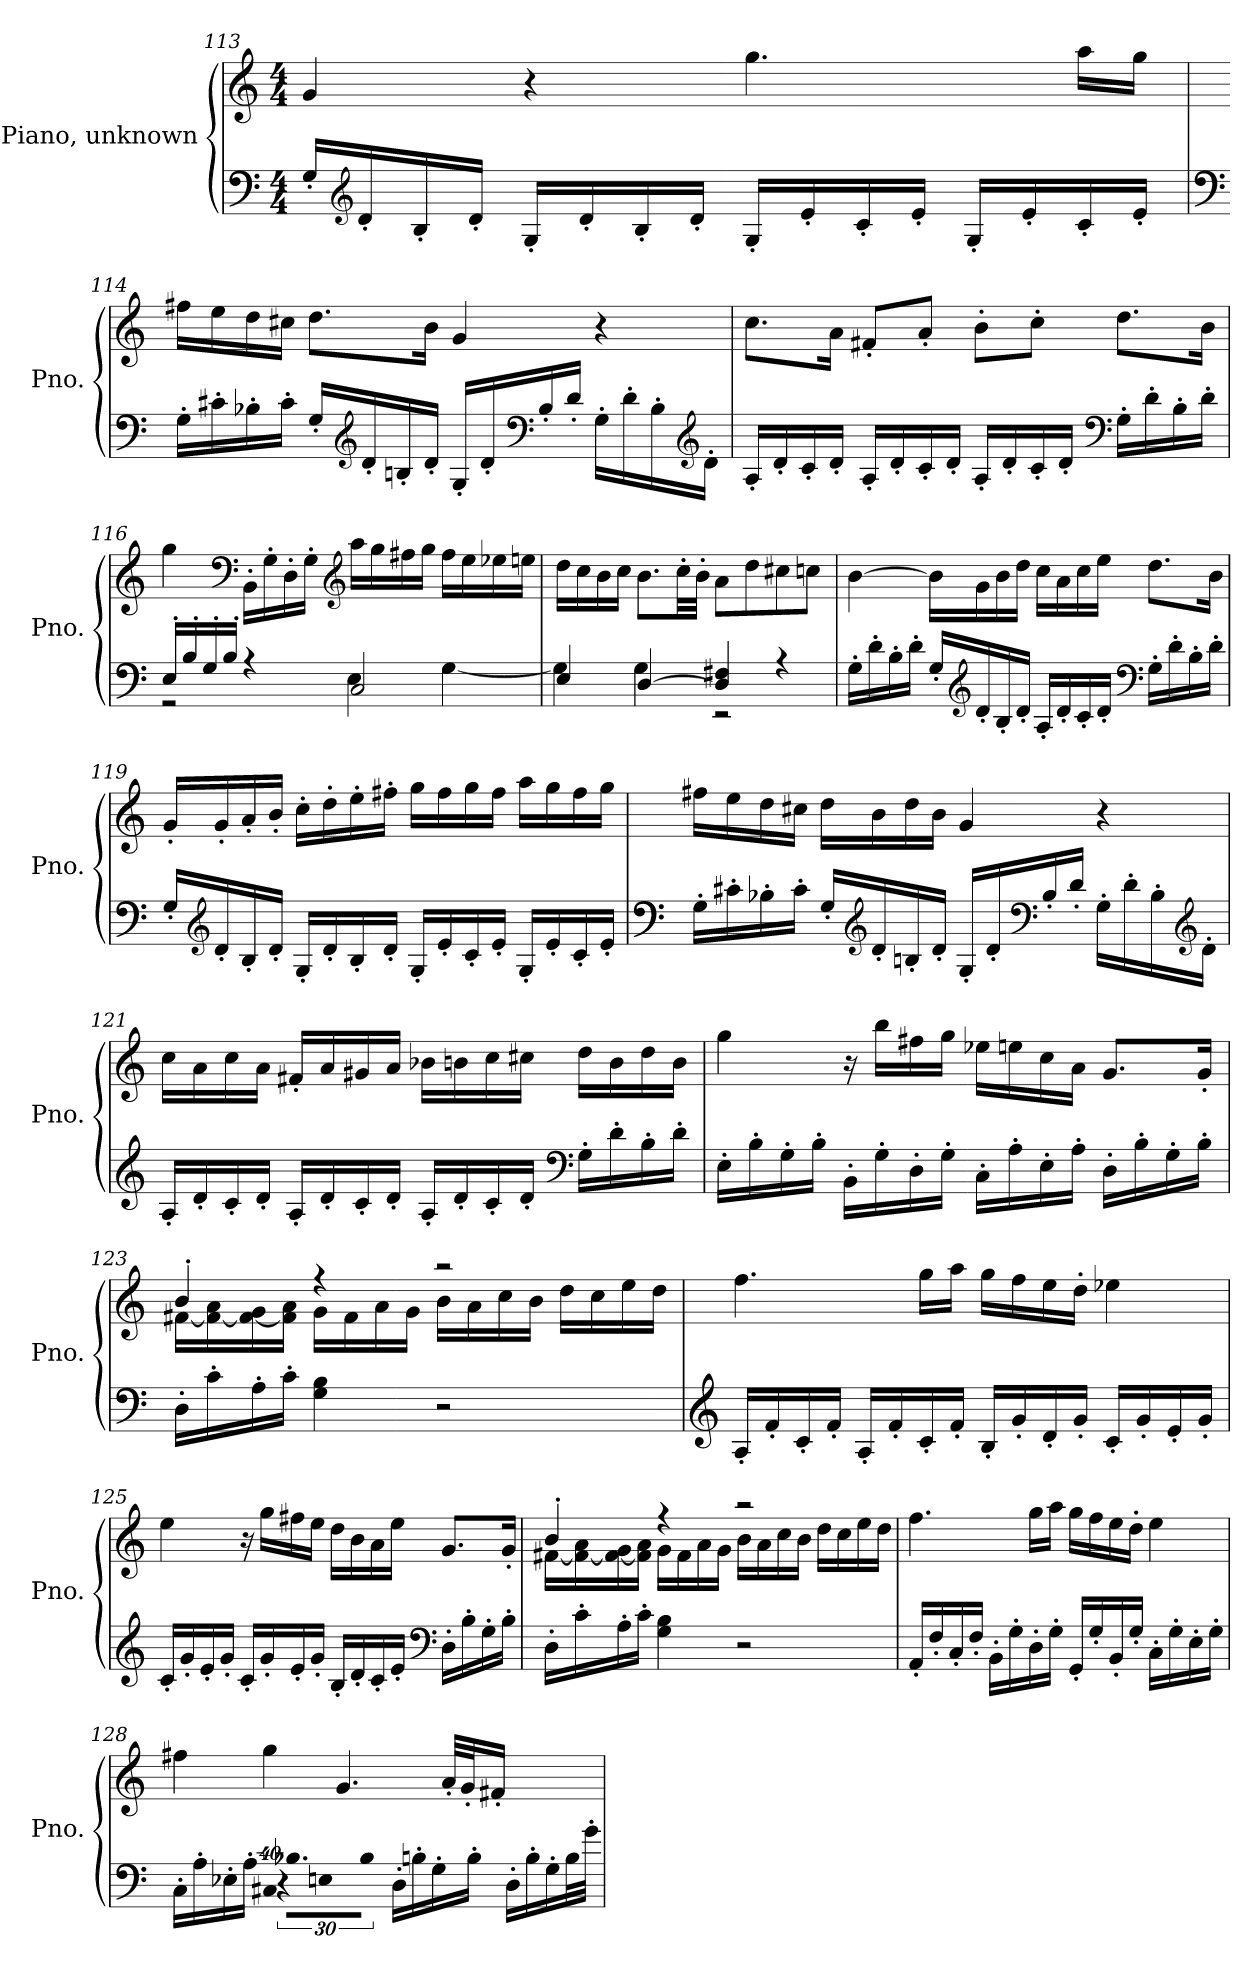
**kern	**kern
*part1	*part1
*staff2	*staff1
*I"Piano, unknown	*
*I'Pno.	*
!!LO:LB:g=z
*clefF4	*clefG2
*k[]	*k[]
*M4/4	*M4/4
=113	=113
16G'/LL	4g/
*clefG2	*
16d'/	.
16B'/	.
16d'/JJ	.
16G'/LL	4r
16d'/	.
16B'/	.
16d'/JJ	.
16G'/LL	4.gg\
16e'/	.
16c'/	.
16e'/JJ	.
16G'/LL	.
16e'/	.
16c'/	16aa\LL
16e'/JJ	16gg\JJ
=114	=114
*clefF4	*
16G'\LL	16ff#X\LL
16c#X'\	16ee\
16B-X'\	16dd\
16c#'\JJ	16cc#X\JJ
16G'/LL	8.dd\L
*clefG2	*
16d'/	.
16Bn'/	.
16d'/JJ	16b\Jk
16G'/LL	4g/
16d'/	.
*clefF4	*
16B'/	.
16d'/JJ	.
16G'\LL	4r
16d'\	.
16B'\	.
*clefG2	*
16d'\JJ	.
!!LO:LB:g=z
=115	=115
16A'/LL	8.cc\L
16d'/	.
16c'/	.
16d'/JJ	16a\Jk
16A'/LL	8f#X'/L
16d'/	.
16c'/	8a'/J
16d'/JJ	.
16A'/LL	8b'\L
16d'/	.
16c'/	8cc'\J
16d'/JJ	.
*clefF4	*
16G'\LL	8.dd\L
16d'\	.
16B'\	.
16d'\JJ	16b\Jk
=116	=116
*^	*
16E'/LL	2r	4gg\
16B'/	.	.
16G'/	.	.
16B'/JJ	.	.
*	*	*clefF4
4r	.	16BB'\LL
.	.	16G'\
.	.	16D'\
.	.	16G'\JJ
*	*	*clefG2
2C/	4E\	16aa\LL
.	.	16gg\
.	.	16ff#X\
.	.	16gg\JJ
.	[4G\	16ff#\LL
.	.	16ee\
.	.	16ee-X\
.	.	16een\JJ
!!LO:LB:g=z
=117	=117	=117
4E/	4G\]	16dd\LL
.	.	16cc\
.	.	16b\
.	.	16cc\JJ
[4D/	4G\	8.b\L
.	.	32cc'\LL
.	.	32b'\JJJ
4D/] 4F#X/	2r	8a\L
.	.	8dd\
4r	.	8cc#X\
.	.	8ccn\J
*v	*v	*
=118	=118
16G'\LL	[4b\
16d'\	.
16B'\	.
16d'\JJ	.
16G'/LL	16b\LL]
*clefG2	*
16d'/	16g\
16B'/	16b\
16d'/JJ	16dd\JJ
16A'/LL	16cc\LL
16d'/	16a\
16c'/	16cc\
16d'/JJ	16ee\JJ
*clefF4	*
16G'\LL	8.dd\L
16d'\	.
16B'\	.
16d'\JJ	16b\Jk
!!LO:PB:g=z
=119	=119
16G'/LL	16g'/LL
*clefG2	*
16d'/	16g'/
16B'/	16a'/
16d'/JJ	16b'/JJ
16G'/LL	16cc'\LL
16d'/	16dd'\
16B'/	16ee'\
16d'/JJ	16ff#X'\JJ
16G'/LL	16gg\LL
16e'/	16ff#\
16c'/	16gg\
16e'/JJ	16ff#\JJ
16G'/LL	16aa\LL
16e'/	16gg\
16c'/	16ff#\
16e'/JJ	16gg\JJ
=120	=120
*clefF4	*
16G'\LL	16ff#X\LL
16c#X'\	16ee\
16B-X'\	16dd\
16c#'\JJ	16cc#X\JJ
16G'/LL	16dd\LL
*clefG2	*
16d'/	16b\
16Bn'/	16dd\
16d'/JJ	16b\JJ
16G'/LL	4g/
16d'/	.
*clefF4	*
16B'/	.
16d'/JJ	.
16G'\LL	4r
16d'\	.
16B'\	.
*clefG2	*
16d'\JJ	.
!!LO:LB:g=z
=121	=121
16A'/LL	16cc\LL
16d'/	16a\
16c'/	16cc\
16d'/JJ	16a\JJ
16A'/LL	16f#X'/LL
16d'/	16a/
16c'/	16g#X/
16d'/JJ	16a/JJ
16A'/LL	16b-X\LL
16d'/	16bn\
16c'/	16cc\
16d'/JJ	16cc#X\JJ
*clefF4	*
16G'\LL	16dd\LL
16d'\	16b\
16B'\	16dd\
16d'\JJ	16b\JJ
=122	=122
16E'\LL	4gg\
16B'\	.
16G'\	.
16B'\JJ	.
16BB'\LL	16r
16G'\	16bb\LL
16D'\	16ff#X\
16G'\JJ	16gg\JJ
16C'\LL	16ee-X\LL
16A'\	16een\
16E'\	16cc\
16A'\JJ	16a\JJ
16D'\LL	8.g/L
16B'\	.
16G'\	.
16B'\JJ	16g'/Jk
!!LO:LB:g=z
=123	=123
*	*^
16D'\LL	4b'/	[16f#X\LL
16c'\	.	16f#\_ 16a\
16A'\	.	16f#\_ 16g\
16c'\JJ	.	16f#\] 16a\JJ
4G\ 4B\	4r	16g\LL
.	.	16f#\
.	.	16a\
.	.	16g\JJ
2r	2r	16b\LL
.	.	16a\
.	.	16cc\
.	.	16b\JJ
.	.	16dd\LL
.	.	16cc\
.	.	16ee\
.	.	16dd\JJ
*	*v	*v
=124	=124
*clefG2	*
16A'/LL	4.ff\
16f'/	.
16c'/	.
16f'/JJ	.
16A'/LL	.
16f'/	.
16c'/	16gg\LL
16f'/JJ	16aa\JJ
16B'/LL	16gg\LL
16g'/	16ff\
16d'/	16ee\
16g'/JJ	16dd'\JJ
16c'/LL	4ee-X\
16g'/	.
16e'/	.
16g'/JJ	.
!!LO:LB:g=z
=125	=125
16c'/LL	4ee\
16g'/	.
16e'/	.
16g'/JJ	.
16c'/LL	16r
16g'/	16gg\LL
16e'/	16ff#X\
16g'/JJ	16ee\JJ
16B'/LL	16dd\LL
16d'/	16b\
16c'/	16a\
16e'/JJ	16ee\JJ
*clefF4	*
16D'\LL	8.g/L
16B'\	.
16G'\	.
16B'\JJ	16g'/Jk
=126	=126
*	*^
16D'\LL	4b'/	[16f#X\LL
16c'\	.	16f#\_ 16a\
16A'\	.	16f#\_ 16g\
16c'\JJ	.	16f#\] 16a\JJ
4G\ 4B\	4r	16g\LL
.	.	16f#\
.	.	16a\
.	.	16g\JJ
2r	2r	16b\LL
.	.	16a\
.	.	16cc\
.	.	16b\JJ
.	.	16dd\LL
.	.	16cc\
.	.	16ee\
.	.	16dd\JJ
*	*v	*v
!!LO:LB:g=z
=127	=127
16AA'/LL	4.ff\
16F'/	.
16C'/	.
16F'/JJ	.
16BB'\LL	.
16G'\	.
16D'\	16gg\LL
16G'\JJ	16aa\JJ
16GG'/LL	16gg\LL
16G'/	16ff\
16BB'/	16ee\
16G'/JJ	16dd'\JJ
16C'\LL	4ee\
16G'\	.
16E'\	.
16G'\JJ	.
=128	=128
16C'\LL	4ff#X\
16A'\	.
16E-X'\	.
16A'\JJ	.
!LO:N:vis=32	!
640%23C#X/	4gg\
!LO:N:vis=64	!
960%17r	.
!LO:N:vis=32.	!
1920%103B-X\KLL	.
!LO:N:vis=16	!
1920%137En\	.
!LO:N:vis=16	!
1920%137B-\JJ	.
16D'\LL	4.g/
16Bn'\	.
16G'\	.
16B'\JJ	.
16D'\LL	.
16B'\	.
16G'\	32a'/LLL
.	32g'/J
32B\L	16f#X'/JJ
32g'\JJJ	.
=	=
*-	*-
